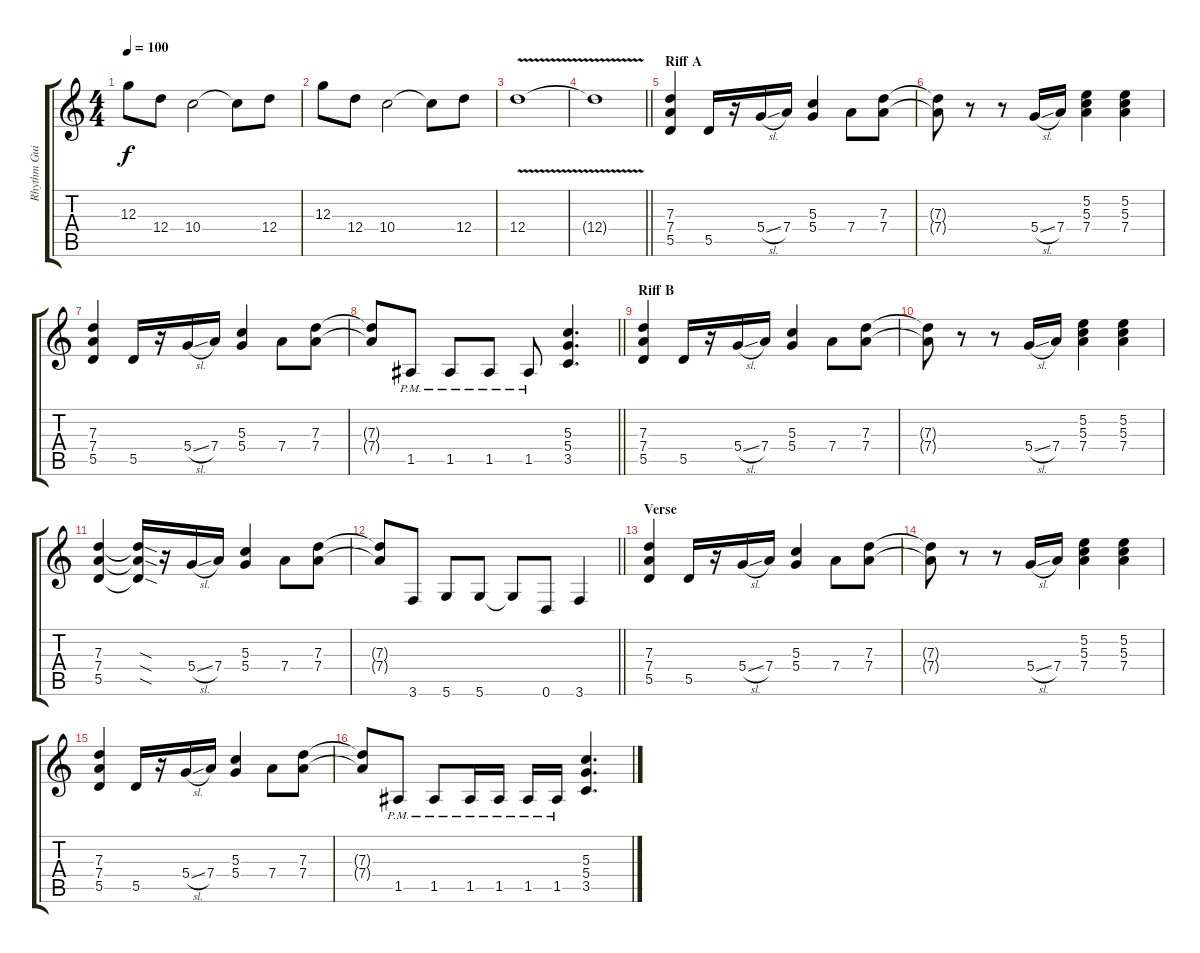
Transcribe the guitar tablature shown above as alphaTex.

\track ("Rhythm Guitar" "Rhythm Gui") {instrument overdrivenguitar}
\staff {score tabs}
\tuning (E4 B3 G3 D3 A2 D2) {hide}
\ts (4 4)
\tempo 100
\clef g2
\ks c
12.3.8{dy f} 12.4.8 10.4.2 10.4{t}.8 12.4.8 |
12.3.8 12.4.8 10.4.2 10.4{t}.8 12.4.8 |
12.4{v}.1 |
\barLineRight lightlight
12.4{t}.1 |
\section ("" "Riff A")
(7.3 7.4 5.5).4 5.5.16 r.16 5.4{sl}.16 7.4.16 (5.3 5.4).4 7.4.8 (7.3 7.4).8 |
(7.3{t} 7.4{t}).8 r.8 r.8 5.4{sl}.16 7.4.16 (5.2 5.3 7.4).4 (5.2 5.3 7.4).4 |
(7.3 7.4 5.5).4 5.5.16 r.16 5.4{sl}.16 7.4.16 (5.3 5.4).4 7.4.8 (7.3 7.4).8 |
\barLineRight lightlight
(7.3{t} 7.4{t}).8 1.5{pm}.8 1.5{pm}.8 1.5{pm}.8 1.5{pm}.8 (5.3 5.4 3.5).4{d} |
\section ("" "Riff B")
(7.3 7.4 5.5).4 5.5.16 r.16 5.4{sl}.16 7.4.16 (5.3 5.4).4 7.4.8 (7.3 7.4).8 |
(7.3{t} 7.4{t}).8 r.8 r.8 5.4{sl}.16 7.4.16 (5.2 5.3 7.4).4 (5.2 5.3 7.4).4 |
(7.3 7.4 5.5).4 (7.3{sod t} 7.4{sod t} 5.5{sod t}).16 r.16 5.4{sl}.16 7.4.16 (5.3 5.4).4 7.4.8 (7.3 7.4).8 |
\barLineRight lightlight
(7.3{t} 7.4{t}).8 3.6.8 5.6.8 5.6.8 5.6{t}.8 0.6.8 3.6.4 |
\section ("" "Verse")
(7.3 7.4 5.5).4 5.5.16 r.16 5.4{sl}.16 7.4.16 (5.3 5.4).4 7.4.8 (7.3 7.4).8 |
(7.3{t} 7.4{t}).8 r.8 r.8 5.4{sl}.16 7.4.16 (5.2 5.3 7.4).4 (5.2 5.3 7.4).4 |
(7.3 7.4 5.5).4 5.5.16 r.16 5.4{sl}.16 7.4.16 (5.3 5.4).4 7.4.8 (7.3 7.4).8 |
(7.3{t} 7.4{t}).8 1.5{pm}.8 1.5{pm}.8 1.5{pm}.16 1.5{pm}.16 1.5{pm}.16 1.5{pm}.16 (5.3 5.4 3.5).4{d}
